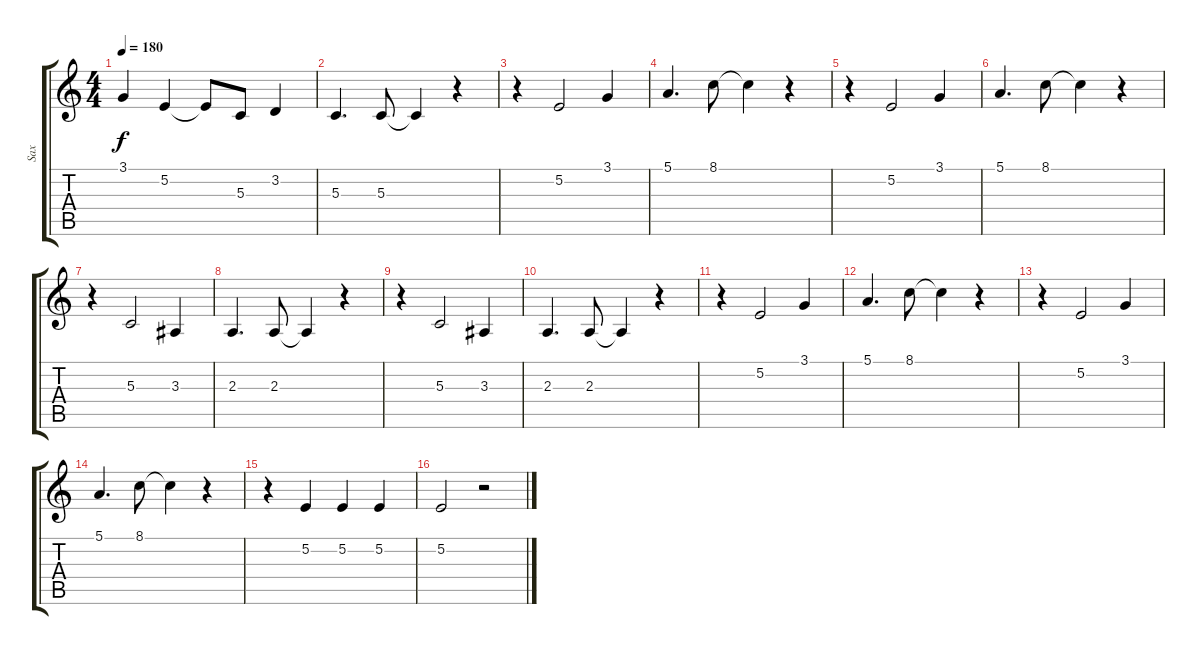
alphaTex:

\track ("Sax" "Sax") {instrument sopranosax}
\staff {score tabs}
\tuning (E4 B3 G3 D3 A2 E2) {hide}
\ts (4 4)
\tempo 180
\clef g2
\ks c
3.1.4{dy f} 5.2.4 5.2{t}.8 5.3.8 3.2.4 |
5.3.4{d} 5.3.8 5.3{t}.4 r.4 |
r.4 5.2.2 3.1.4 |
5.1.4{d} 8.1.8 8.1{t}.4 r.4 |
r.4 5.2.2 3.1.4 |
5.1.4{d} 8.1.8 8.1{t}.4 r.4 |
r.4 5.3.2 3.3.4 |
2.3.4{d} 2.3.8 2.3{t}.4 r.4 |
r.4 5.3.2 3.3.4 |
2.3.4{d} 2.3.8 2.3{t}.4 r.4 |
r.4 5.2.2 3.1.4 |
5.1.4{d} 8.1.8 8.1{t}.4 r.4 |
r.4 5.2.2 3.1.4 |
5.1.4{d} 8.1.8 8.1{t}.4 r.4 |
r.4 5.2.4 5.2.4 5.2.4 |
5.2.2 r.2
